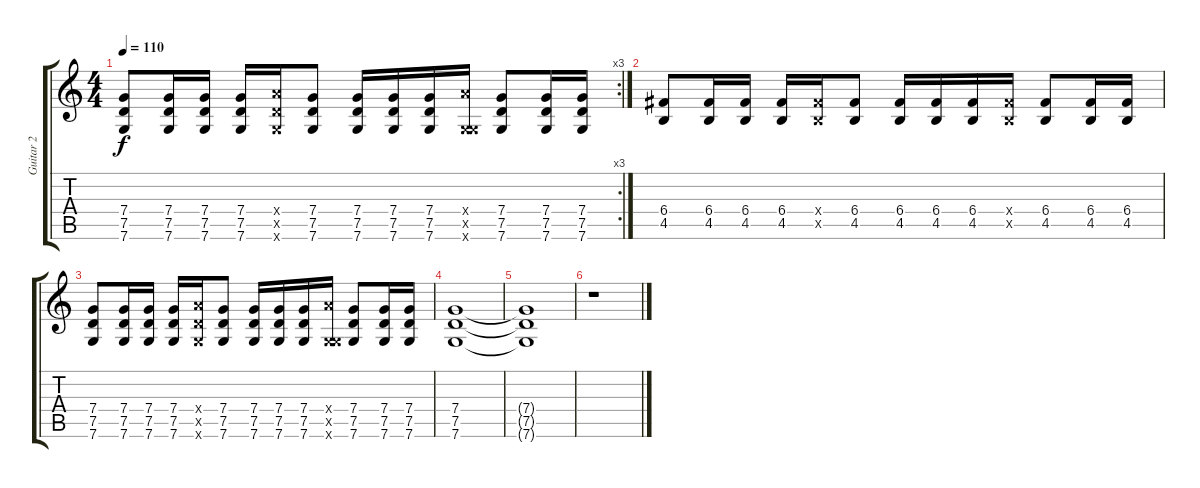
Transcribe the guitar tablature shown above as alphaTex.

\track ("Guitar 2" "Guitar 2") {instrument distortionguitar}
\staff {score tabs}
\tuning (D4 A3 F3 C3 G2 C2) {hide}
\rc 3
\ts (4 4)
\tempo 110
\clef g2
\ks c
(7.4 7.5 7.6).8{dy f} (7.4 7.5 7.6).16 (7.4 7.5 7.6).16 (7.4 7.5 7.6).16 (9.4{x} 7.5{x} 7.6{x}).16 (7.4 7.5 7.6).8 (7.4 7.5 7.6).16 (7.4 7.5 7.6).16 (7.4 7.5 7.6).16 (9.4{x} 0.5{x} 7.6{x}).16 (7.4 7.5 7.6).8 (7.4 7.5 7.6).16 (7.4 7.5 7.6).16 |
(6.4 4.5).8 (6.4 4.5).16 (6.4 4.5).16 (6.4 4.5).16 (6.4{x} 4.5{x}).16 (6.4 4.5).8 (6.4 4.5).16 (6.4 4.5).16 (6.4 4.5).16 (6.4{x} 4.5{x}).16 (6.4 4.5).8 (6.4 4.5).16 (6.4 4.5).16 |
(7.4 7.5 7.6).8 (7.4 7.5 7.6).16 (7.4 7.5 7.6).16 (7.4 7.5 7.6).16 (9.4{x} 7.5{x} 7.6{x}).16 (7.4 7.5 7.6).8 (7.4 7.5 7.6).16 (7.4 7.5 7.6).16 (7.4 7.5 7.6).16 (9.4{x} 0.5{x} 7.6{x}).16 (7.4 7.5 7.6).8 (7.4 7.5 7.6).16 (7.4 7.5 7.6).16 |
(7.4 7.5 7.6).1 |
(7.4{t} 7.5{t} 7.6{t}).1 |
r.1
